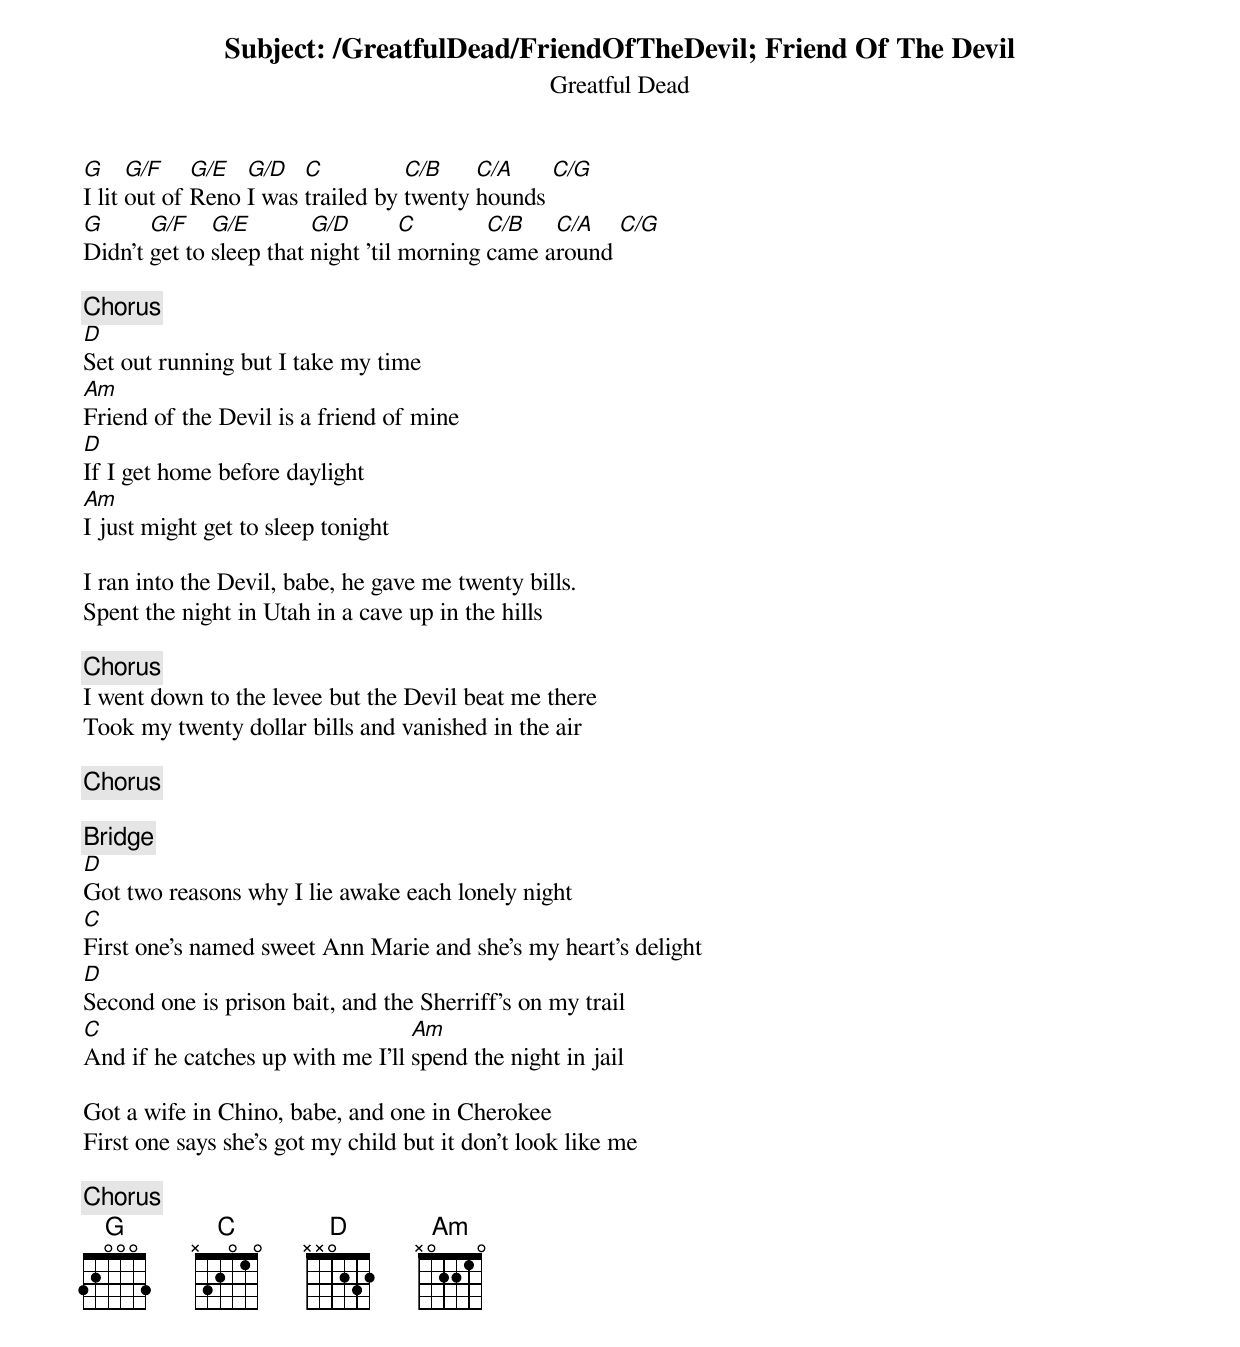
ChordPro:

Subject: /GreatfulDead/FriendOfTheDevil

{title:Friend Of The Devil}
{st:Greatful Dead}
{define: G 1 3 0 0 -1 -1 -1}
{define: G/F 1 3 0 0 3 -1 -1}
{define: G/E 1 3 0 0 2 -1 -1}
{define: G/D 1 3 0 0 0 -1 -1}
{define: C 1 0 1 0 2 3 -1}
{define: C/B 1 0 1 0 2 2 -1}
{define: C/A 1 0 1 0 2 0 -1}
{define: C/G 1 0 1 0 2 3 3}
[G]I lit [G/F]out of [G/E]Reno [G/D]I was [C]trailed by [C/B]twenty [C/A]hounds [C/G]
[G]Didn't [G/F]get to [G/E]sleep that [G/D]night 'til [C]morning [C/B]came a[C/A]round [C/G]

{c:Chorus}
[D]Set out running but I take my time
[Am]Friend of the Devil is a friend of mine
[D]If I get home before daylight
[Am]I just might get to sleep tonight

I ran into the Devil, babe, he gave me twenty bills.
Spent the night in Utah in a cave up in the hills

{c:Chorus}
I went down to the levee but the Devil beat me there
Took my twenty dollar bills and vanished in the air

{c:Chorus}

{c:Bridge}
[D]Got two reasons why I lie awake each lonely night
[C]First one's named sweet Ann Marie and she's my heart's delight
[D]Second one is prison bait, and the Sherriff's on my trail
[C]And if he catches up with me I'll [Am]spend the night in jail

Got a wife in Chino, babe, and one in Cherokee
First one says she's got my child but it don't look like me

{c:Chorus}
